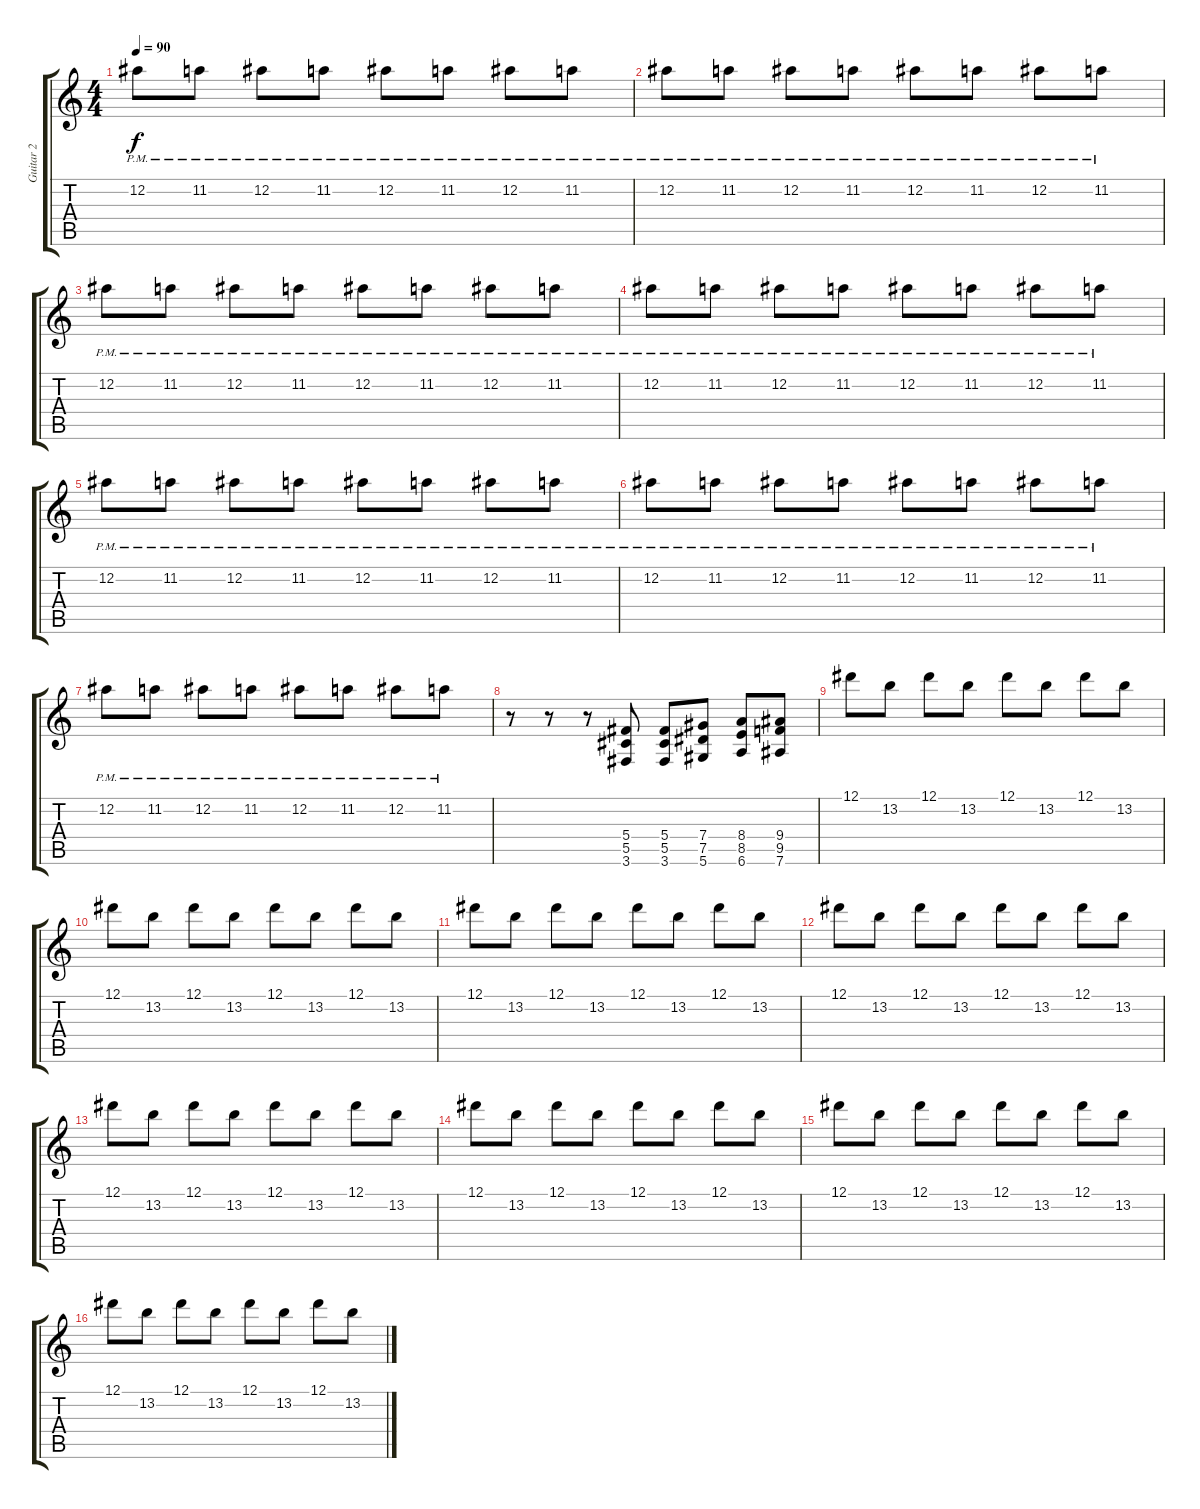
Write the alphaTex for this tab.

\track ("Guitar 2" "Guitar 2") {instrument distortionguitar}
\staff {score tabs}
\tuning (Eb4 Bb3 Gb3 Db3 Ab2 Eb2) {hide}
\ts (4 4)
\tempo 90
\clef g2
\ks c
12.2{pm}.8{dy f} 11.2{pm}.8 12.2{pm}.8 11.2{pm}.8 12.2{pm}.8 11.2{pm}.8 12.2{pm}.8 11.2{pm}.8 |
12.2{pm}.8 11.2{pm}.8 12.2{pm}.8 11.2{pm}.8 12.2{pm}.8 11.2{pm}.8 12.2{pm}.8 11.2{pm}.8 |
12.2{pm}.8 11.2{pm}.8 12.2{pm}.8 11.2{pm}.8 12.2{pm}.8 11.2{pm}.8 12.2{pm}.8 11.2{pm}.8 |
12.2{pm}.8 11.2{pm}.8 12.2{pm}.8 11.2{pm}.8 12.2{pm}.8 11.2{pm}.8 12.2{pm}.8 11.2{pm}.8 |
12.2{pm}.8 11.2{pm}.8 12.2{pm}.8 11.2{pm}.8 12.2{pm}.8 11.2{pm}.8 12.2{pm}.8 11.2{pm}.8 |
12.2{pm}.8 11.2{pm}.8 12.2{pm}.8 11.2{pm}.8 12.2{pm}.8 11.2{pm}.8 12.2{pm}.8 11.2{pm}.8 |
12.2{pm}.8 11.2{pm}.8 12.2{pm}.8 11.2{pm}.8 12.2{pm}.8 11.2{pm}.8 12.2{pm}.8 11.2{pm}.8 |
r.8 r.8 r.8 (5.4 5.5 3.6).8 (5.4 5.5 3.6).8 (7.4 7.5 5.6).8 (8.4 8.5 6.6).8 (9.4 9.5 7.6).8 |
12.1.8 13.2.8 12.1.8 13.2.8 12.1.8 13.2.8 12.1.8 13.2.8 |
12.1.8 13.2.8 12.1.8 13.2.8 12.1.8 13.2.8 12.1.8 13.2.8 |
12.1.8 13.2.8 12.1.8 13.2.8 12.1.8 13.2.8 12.1.8 13.2.8 |
12.1.8 13.2.8 12.1.8 13.2.8 12.1.8 13.2.8 12.1.8 13.2.8 |
12.1.8 13.2.8 12.1.8 13.2.8 12.1.8 13.2.8 12.1.8 13.2.8 |
12.1.8 13.2.8 12.1.8 13.2.8 12.1.8 13.2.8 12.1.8 13.2.8 |
12.1.8 13.2.8 12.1.8 13.2.8 12.1.8 13.2.8 12.1.8 13.2.8 |
12.1.8 13.2.8 12.1.8 13.2.8 12.1.8 13.2.8 12.1.8 13.2.8
